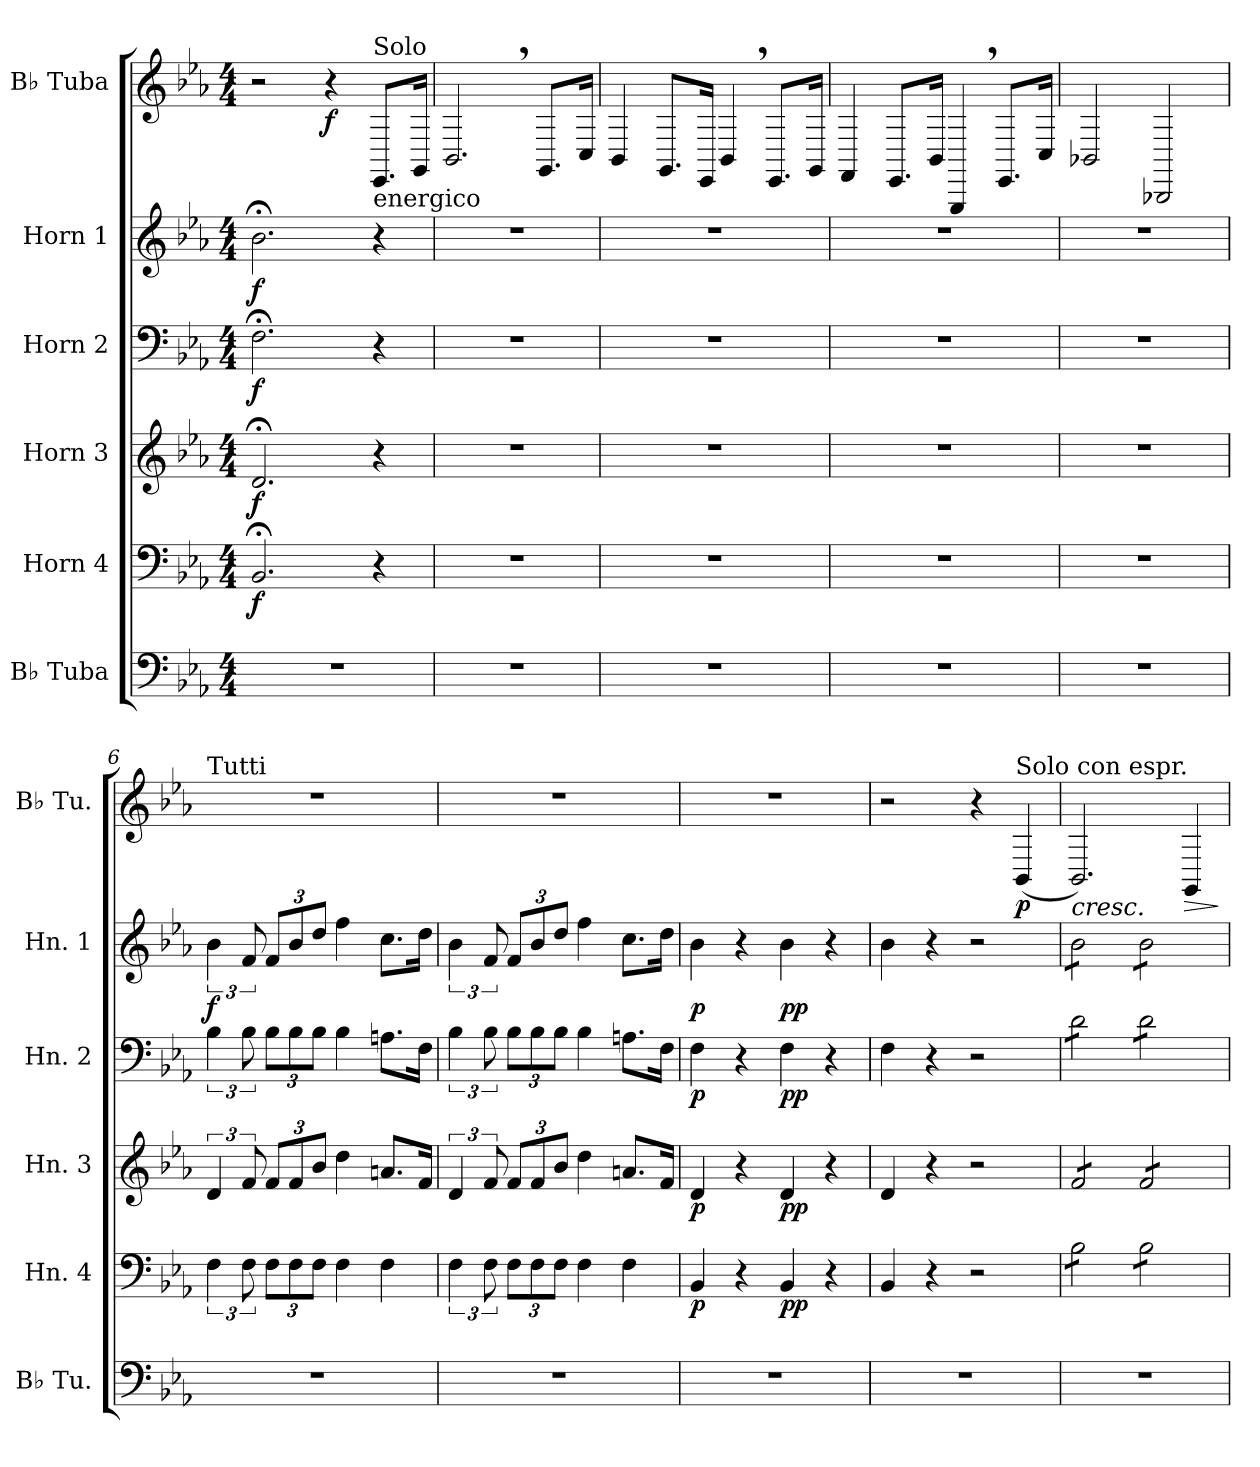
**kern	**kern	**dynam	**kern	**dynam	**kern	**dynam	**kern	**dynam	**kern	**dynam
*part6	*part5	*part5	*part4	*part4	*part3	*part3	*part2	*part2	*part1	*part1
*staff6	*staff5	*staff5	*staff4	*staff4	*staff3	*staff3	*staff2	*staff2	*staff1	*staff1
*I"B♭ Tuba	*I"Horn 4	*	*I"Horn 3	*	*I"Horn 2	*	*I"Horn 1	*	*I"B♭ Tuba	*
*I'B♭ Tu.	*I'Hn. 4	*	*I'Hn. 3	*	*I'Hn. 2	*	*I'Hn. 1	*	*I'B♭ Tu.	*
*clefF4	*clefF4	*	*clefG2	*	*clefF4	*	*clefG2	*	*clefG2	*
*	*ITrd4c7	*	*ITrd4c7	*	*ITrd4c7	*	*ITrd4c7	*	*	*
*k[b-e-a-]	*k[b-e-a-d-]	*	*k[b-e-a-d-]	*	*k[b-e-a-d-]	*	*k[b-e-a-d-]	*	*k[b-e-a-]	*
*M4/4	*M4/4	*	*M4/4	*	*M4/4	*	*M4/4	*	*M4/4	*
=1	=1	=1	=1	=1	=1	=1	=1	=1	=1	=1
!	!	!LO:DY:b	!	!LO:DY:b	!	!LO:DY:b	!	!LO:DY:b	!	!
1r	2.EE-;</	f	2.G;</	f	2.BB-;<\	f	2.e-;<\	f	2r	.
!	!	!	!	!	!	!	!	!	!	!LO:DY:b
.	.	.	.	.	.	.	.	.	4r	f
!	!	!	!	!	!	!	!	!	!LO:TX:b:t=energico	!
!	!	!	!	!	!	!	!	!	!LO:TX:a:t=Solo	!
.	4r	.	4r	.	4r	.	4r	.	8.EE-/L	.
.	.	.	.	.	.	.	.	.	16GG/Jk	.
=2	=2	=2	=2	=2	=2	=2	=2	=2	=2	=2
1r	1r	.	1r	.	1r	.	1r	.	2.BB-,/	.
.	.	.	.	.	.	.	.	.	8.GG/L	.
.	.	.	.	.	.	.	.	.	16C/Jk	.
=3	=3	=3	=3	=3	=3	=3	=3	=3	=3	=3
1r	1r	.	1r	.	1r	.	1r	.	4BB-/	.
.	.	.	.	.	.	.	.	.	8.GG/L	.
.	.	.	.	.	.	.	.	.	16EE-/Jk	.
.	.	.	.	.	.	.	.	.	4BB-,/	.
.	.	.	.	.	.	.	.	.	8.EE-/L	.
.	.	.	.	.	.	.	.	.	16GG/Jk	.
=4	=4	=4	=4	=4	=4	=4	=4	=4	=4	=4
1r	1r	.	1r	.	1r	.	1r	.	4FF/	.
.	.	.	.	.	.	.	.	.	8.EE-/L	.
.	.	.	.	.	.	.	.	.	16BB-/Jk	.
.	.	.	.	.	.	.	.	.	4GGG,/	.
.	.	.	.	.	.	.	.	.	8.EE-/L	.
.	.	.	.	.	.	.	.	.	16C/Jk	.
=5	=5	=5	=5	=5	=5	=5	=5	=5	=5	=5
1r	1r	.	1r	.	1r	.	1r	.	2BB-X/	.
.	.	.	.	.	.	.	.	.	2BBB-X/	.
!!LO:LB:g=z
=6	=6	=6	=6	=6	=6	=6	=6	=6	=6	=6
!	!	!	!	!	!	!	!	!	!LO:TX:a:t=Tutti	!
!	!	!	!	!	!	!	!	!LO:DY:b	!	!
1r	6BB-\	.	6G/	.	6E-\	.	6e-\	f	1r	.
.	12BB-\	.	12B-/	.	12E-\	.	12B-/	.	.	.
*	*Xbrackettup	*	*Xbrackettup	*	*Xbrackettup	*	*Xbrackettup	*	*	*
.	12BB-\L	.	12B-/L	.	12E-\L	.	12B-/L	.	.	.
.	12BB-\	.	12B-/	.	12E-\	.	12e-/	.	.	.
.	12BB-\J	.	12e-/J	.	12E-\J	.	12g/J	.	.	.
.	4BB-\	.	4g\	.	4E-\	.	4b-\	.	.	.
.	4BB-\	.	8.dn/L	.	8.Dn\L	.	8.f\L	.	.	.
.	.	.	16B-/Jk	.	16BB-\Jk	.	16g\Jk	.	.	.
=7	=7	=7	=7	=7	=7	=7	=7	=7	=7	=7
*	*brackettup	*	*brackettup	*	*brackettup	*	*brackettup	*	*	*
1r	6BB-\	.	6G/	.	6E-\	.	6e-\	.	1r	.
.	12BB-\	.	12B-/	.	12E-\	.	12B-/	.	.	.
*	*Xbrackettup	*	*Xbrackettup	*	*Xbrackettup	*	*Xbrackettup	*	*	*
.	12BB-\L	.	12B-/L	.	12E-\L	.	12B-/L	.	.	.
.	12BB-\	.	12B-/	.	12E-\	.	12e-/	.	.	.
.	12BB-\J	.	12e-/J	.	12E-\J	.	12g/J	.	.	.
.	4BB-\	.	4g\	.	4E-\	.	4b-\	.	.	.
.	4BB-\	.	8.dn/L	.	8.Dn\L	.	8.f\L	.	.	.
.	.	.	16B-/Jk	.	16BB-\Jk	.	16g\Jk	.	.	.
=8	=8	=8	=8	=8	=8	=8	=8	=8	=8	=8
!	!	!LO:DY:b	!	!LO:DY:b	!	!LO:DY:b	!	!LO:DY:b	!	!
1r	4EE-/	p	4G/	p	4BB-\	p	4e-\	p	1r	.
.	4r	.	4r	.	4r	.	4r	.	.	.
!	!	!LO:DY:b	!	!LO:DY:b	!	!LO:DY:b	!	!LO:DY:b	!	!
.	4EE-/	pp	4G/	pp	4BB-\	pp	4e-\	pp	.	.
.	4r	.	4r	.	4r	.	4r	.	.	.
=9	=9	=9	=9	=9	=9	=9	=9	=9	=9	=9
1r	4EE-/	.	4G/	.	4BB-\	.	4e-\	.	2r	.
.	4r	.	4r	.	4r	.	4r	.	.	.
.	2r	.	2r	.	2r	.	2r	.	4r	.
!	!	!	!	!	!	!	!	!	!LO:TX:a:t=Solo con espr.	!
!	!	!	!	!	!	!	!	!	!	!LO:DY:b
.	.	.	.	.	.	.	.	.	(4BB-/	p
=10	=10	=10	=10	=10	=10	=10	=10	=10	=10	=10
!	!	!	!	!	!	!	!	!	!	!LO:HP:b
*	*tremolo	*	*	*	*	*	*	*	*	*
*	*	*	*tremolo	*	*	*	*	*	*	*
*	*	*	*	*	*tremolo	*	*	*	*	*
*	*	*	*	*	*	*	*tremolo	*	*	*
1r	8E-\L	.	8B-/L	.	8G\L	.	8e-\L	.	2.BB-/)	<
.	8E-\	.	8B-/	.	8G\	.	8e-\	.	.	.
.	8E-\	.	8B-/	.	8G\	.	8e-\	.	.	.
.	8E-\J	.	8B-/J	.	8G\J	.	8e-\J	.	.	.
.	8E-\L	.	8B-/L	.	8G\L	.	8e-\L	.	.	.
.	8E-\	.	8B-/	.	8G\	.	8e-\	.	.	.
!	!	!	!	!	!	!	!	!	!	!LO:HP:b
.	8E-\	.	8B-/	.	8G\	.	8e-\	.	4GG/	>
.	8E-\J	.	8B-/J	.	8G\J	.	8e-\J	.	.	.
*	*	*	*	*	*	*	*Xtremolo	*	*	*
*	*	*	*	*	*Xtremolo	*	*	*	*	*
*	*	*	*Xtremolo	*	*	*	*	*	*	*
*	*Xtremolo	*	*	*	*	*	*	*	*	*
.	.	.	.	.	.	.	.	.	.	[ ]
=	=	=	=	=	=	=	=	=	=	=
*-	*-	*-	*-	*-	*-	*-	*-	*-	*-	*-
